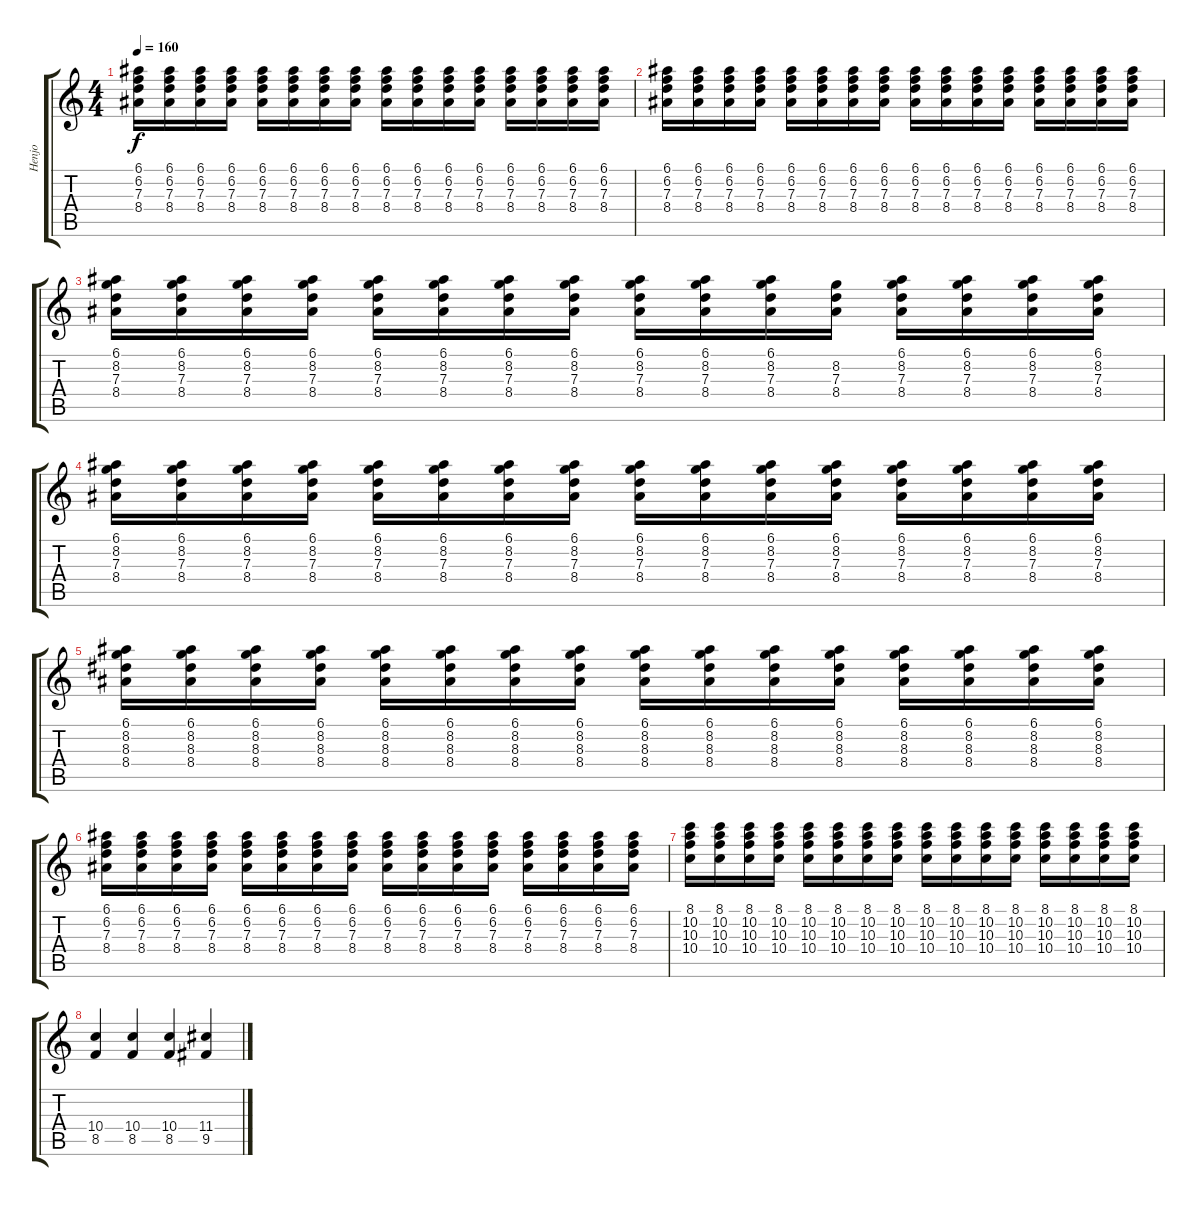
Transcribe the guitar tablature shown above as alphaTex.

\track ("Henjo" "Henjo") {instrument distortionguitar}
\staff {score tabs}
\tuning (E4 B3 G3 D3 A2 E2) {hide}
\ts (4 4)
\tempo 160
\clef g2
\ks c
(6.1 6.2 7.3 8.4).16{dy f} (6.1 6.2 7.3 8.4).16 (6.1 6.2 7.3 8.4).16 (6.1 6.2 7.3 8.4).16 (6.1 6.2 7.3 8.4).16 (6.1 6.2 7.3 8.4).16 (6.1 6.2 7.3 8.4).16 (6.1 6.2 7.3 8.4).16 (6.1 6.2 7.3 8.4).16 (6.1 6.2 7.3 8.4).16 (6.1 6.2 7.3 8.4).16 (6.1 6.2 7.3 8.4).16 (6.1 6.2 7.3 8.4).16 (6.1 6.2 7.3 8.4).16 (6.1 6.2 7.3 8.4).16 (6.1 6.2 7.3 8.4).16 |
(6.1 6.2 7.3 8.4).16 (6.1 6.2 7.3 8.4).16 (6.1 6.2 7.3 8.4).16 (6.1 6.2 7.3 8.4).16 (6.1 6.2 7.3 8.4).16 (6.1 6.2 7.3 8.4).16 (6.1 6.2 7.3 8.4).16 (6.1 6.2 7.3 8.4).16 (6.1 6.2 7.3 8.4).16 (6.1 6.2 7.3 8.4).16 (6.1 6.2 7.3 8.4).16 (6.1 6.2 7.3 8.4).16 (6.1 6.2 7.3 8.4).16 (6.1 6.2 7.3 8.4).16 (6.1 6.2 7.3 8.4).16 (6.1 6.2 7.3 8.4).16 |
(6.1 8.2 7.3 8.4).16 (6.1 8.2 7.3 8.4).16 (6.1 8.2 7.3 8.4).16 (6.1 8.2 7.3 8.4).16 (6.1 8.2 7.3 8.4).16 (6.1 8.2 7.3 8.4).16 (6.1 8.2 7.3 8.4).16 (6.1 8.2 7.3 8.4).16 (6.1 8.2 7.3 8.4).16 (6.1 8.2 7.3 8.4).16 (6.1 8.2 7.3 8.4).16 (8.2 7.3 8.4).16 (6.1 8.2 7.3 8.4).16 (6.1 8.2 7.3 8.4).16 (6.1 8.2 7.3 8.4).16 (6.1 8.2 7.3 8.4).16 |
(6.1 8.2 7.3 8.4).16 (6.1 8.2 7.3 8.4).16 (6.1 8.2 7.3 8.4).16 (6.1 8.2 7.3 8.4).16 (6.1 8.2 7.3 8.4).16 (6.1 8.2 7.3 8.4).16 (6.1 8.2 7.3 8.4).16 (6.1 8.2 7.3 8.4).16 (6.1 8.2 7.3 8.4).16 (6.1 8.2 7.3 8.4).16 (6.1 8.2 7.3 8.4).16 (6.1 8.2 7.3 8.4).16 (6.1 8.2 7.3 8.4).16 (6.1 8.2 7.3 8.4).16 (6.1 8.2 7.3 8.4).16 (6.1 8.2 7.3 8.4).16 |
(6.1 8.2 8.3 8.4).16 (6.1 8.2 8.3 8.4).16 (6.1 8.2 8.3 8.4).16 (6.1 8.2 8.3 8.4).16 (6.1 8.2 8.3 8.4).16 (6.1 8.2 8.3 8.4).16 (6.1 8.2 8.3 8.4).16 (6.1 8.2 8.3 8.4).16 (6.1 8.2 8.3 8.4).16 (6.1 8.2 8.3 8.4).16 (6.1 8.2 8.3 8.4).16 (6.1 8.2 8.3 8.4).16 (6.1 8.2 8.3 8.4).16 (6.1 8.2 8.3 8.4).16 (6.1 8.2 8.3 8.4).16 (6.1 8.2 8.3 8.4).16 |
(6.1 6.2 7.3 8.4).16 (6.1 6.2 7.3 8.4).16 (6.1 6.2 7.3 8.4).16 (6.1 6.2 7.3 8.4).16 (6.1 6.2 7.3 8.4).16 (6.1 6.2 7.3 8.4).16 (6.1 6.2 7.3 8.4).16 (6.1 6.2 7.3 8.4).16 (6.1 6.2 7.3 8.4).16 (6.1 6.2 7.3 8.4).16 (6.1 6.2 7.3 8.4).16 (6.1 6.2 7.3 8.4).16 (6.1 6.2 7.3 8.4).16 (6.1 6.2 7.3 8.4).16 (6.1 6.2 7.3 8.4).16 (6.1 6.2 7.3 8.4).16 |
(8.1 10.2 10.3 10.4).16 (8.1 10.2 10.3 10.4).16 (8.1 10.2 10.3 10.4).16 (8.1 10.2 10.3 10.4).16 (8.1 10.2 10.3 10.4).16 (8.1 10.2 10.3 10.4).16 (8.1 10.2 10.3 10.4).16 (8.1 10.2 10.3 10.4).16 (8.1 10.2 10.3 10.4).16 (8.1 10.2 10.3 10.4).16 (8.1 10.2 10.3 10.4).16 (8.1 10.2 10.3 10.4).16 (8.1 10.2 10.3 10.4).16 (8.1 10.2 10.3 10.4).16 (8.1 10.2 10.3 10.4).16 (8.1 10.2 10.3 10.4).16 |
(10.4 8.5).4 (10.4 8.5).4 (10.4 8.5).4 (11.4 9.5).4
